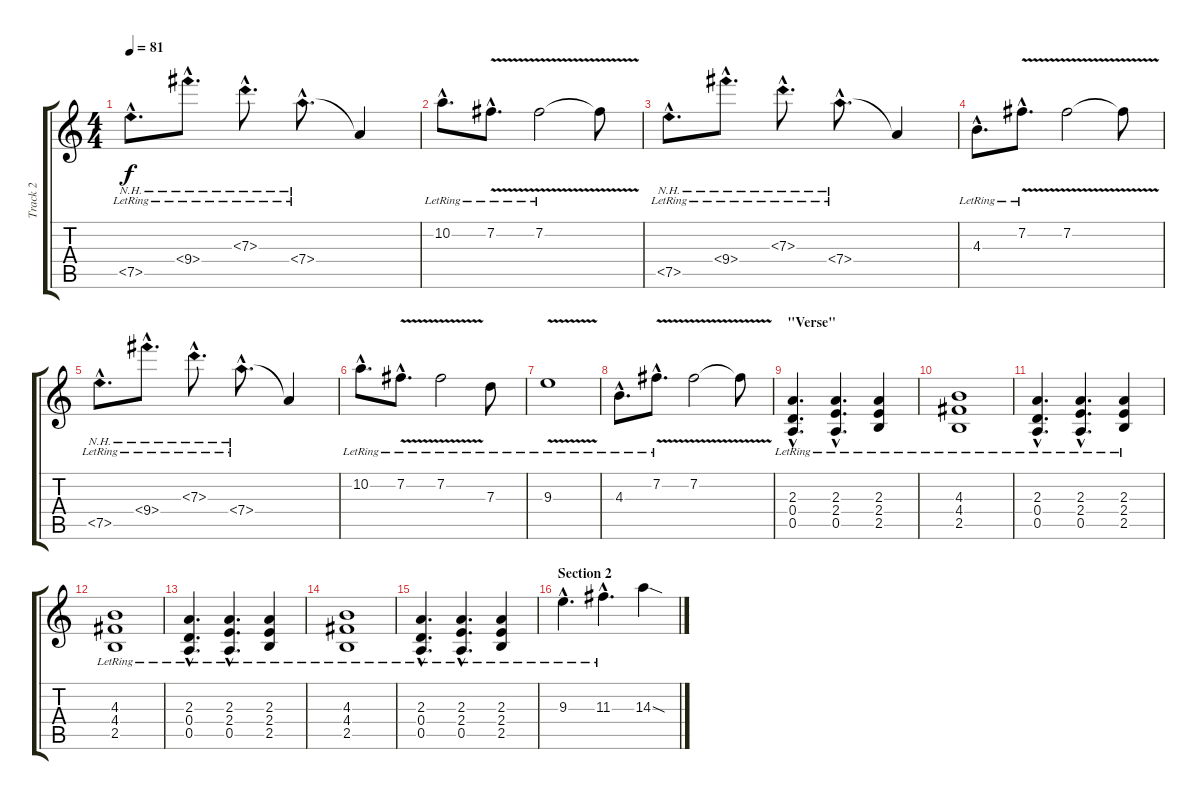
\track ("Track 2" "Track 2") {instrument electricguitarclean}
\staff {score tabs}
\tuning (E4 B3 G3 D3 A2 D2) {hide}
\ts (4 4)
\tempo 81
\clef g2
\ks c
7.5{nh hac lr}.8{d dy f} 9.4{nh hac lr}.8{d} 7.3{nh hac lr}.8{d} 7.4{nh hac lr}.8{d} 7.4{t}.4 |
10.2{hac lr}.8{d} 7.2{v hac lr}.8{d} 7.2{v lr}.2 7.2{t}.8 |
7.5{nh hac lr}.8{d} 9.4{nh hac lr}.8{d} 7.3{nh hac lr}.8{d} 7.4{nh hac lr}.8{d} 7.4{t}.4 |
4.3{hac lr}.8{d} 7.2{v hac lr}.8{d} 7.2{v}.2 7.2{t}.8 |
7.5{nh hac lr}.8{d} 9.4{nh hac lr}.8{d} 7.3{nh hac lr}.8{d} 7.4{nh hac lr}.8{d} 7.4{t}.4 |
10.2{hac lr}.8{d} 7.2{v hac lr}.8{d} 7.2{v lr}.2 7.3{lr}.8 |
9.3{v lr}.1 |
4.3{hac lr}.8{d} 7.2{v hac lr}.8{d} 7.2{v}.2 7.2{t}.8 |
\section ("" "\"Verse\"")
(2.3{hac lr} 0.4{hac lr} 0.5{hac lr}).4{d} (2.3{hac lr} 2.4{hac lr} 0.5{hac}).4{d} (2.3{lr} 2.4{lr} 2.5{lr}).4 |
(4.3{lr} 4.4{lr} 2.5{lr}).1 |
(2.3{hac lr} 0.4{hac lr} 0.5{hac lr}).4{d} (2.3{hac lr} 2.4{hac lr} 0.5{hac}).4{d} (2.3{lr} 2.4{lr} 2.5{lr}).4 |
(4.3{lr} 4.4{lr} 2.5{lr}).1 |
(2.3{hac lr} 0.4{hac lr} 0.5{hac lr}).4{d} (2.3{hac lr} 2.4{hac lr} 0.5{hac}).4{d} (2.3{lr} 2.4{lr} 2.5{lr}).4 |
(4.3{lr} 4.4{lr} 2.5{lr}).1 |
(2.3{hac lr} 0.4{hac lr} 0.5{hac lr}).4{d} (2.3{hac lr} 2.4{hac lr} 0.5{hac}).4{d} (2.3{lr} 2.4{lr} 2.5{lr}).4 |
\section ("" "Section 2")
9.3{hac lr}.4{d} 11.3{hac lr}.4{d} 14.3{sod}.4
